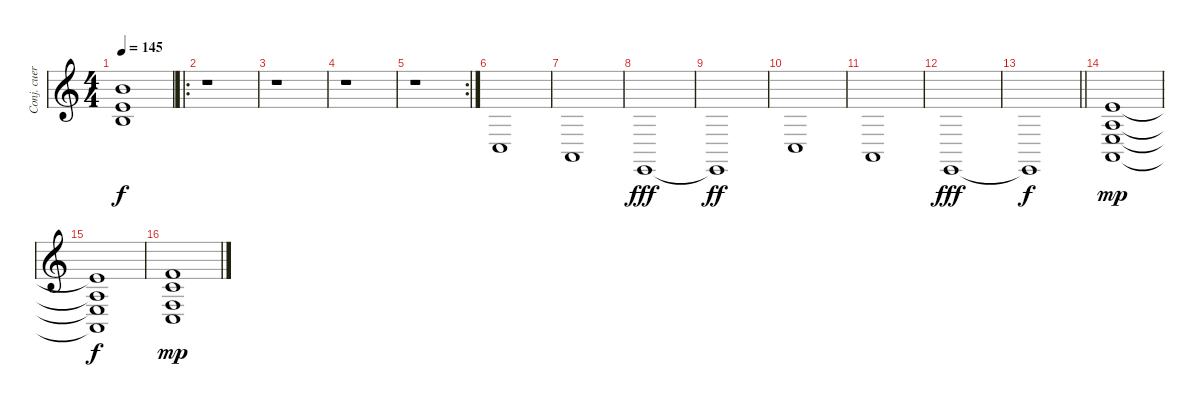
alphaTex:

\track ("Conj. cuerdas" "Conj. cuer") {instrument stringensemble2}
\staff {score}
\tuning (E4 B3 G3 D3 A2 E2) {hide}
\ts (4 4)
\tempo 145
\clef g2
\ks c
(7.1{t} 5.2{t} 4.3{t}).1{dy f} |
\ro
r.1 |
r.1 |
r.1 |
\rc 2
r.1 |
3.5.1 |
0.5.1 |
0.6.1{dy fff} |
0.6{t}.1{dy ff} |
3.5.1 |
0.5.1 |
0.6.1{dy fff} |
\barLineRight lightlight
0.6{t}.1{dy f} |
(9.3 7.4 7.5 5.6).1{dy mp} |
(9.3{t} 7.4{t} 7.5{t} 5.6{t}).1{dy f} |
(10.3 10.4 8.5 8.6).1{dy mp}
